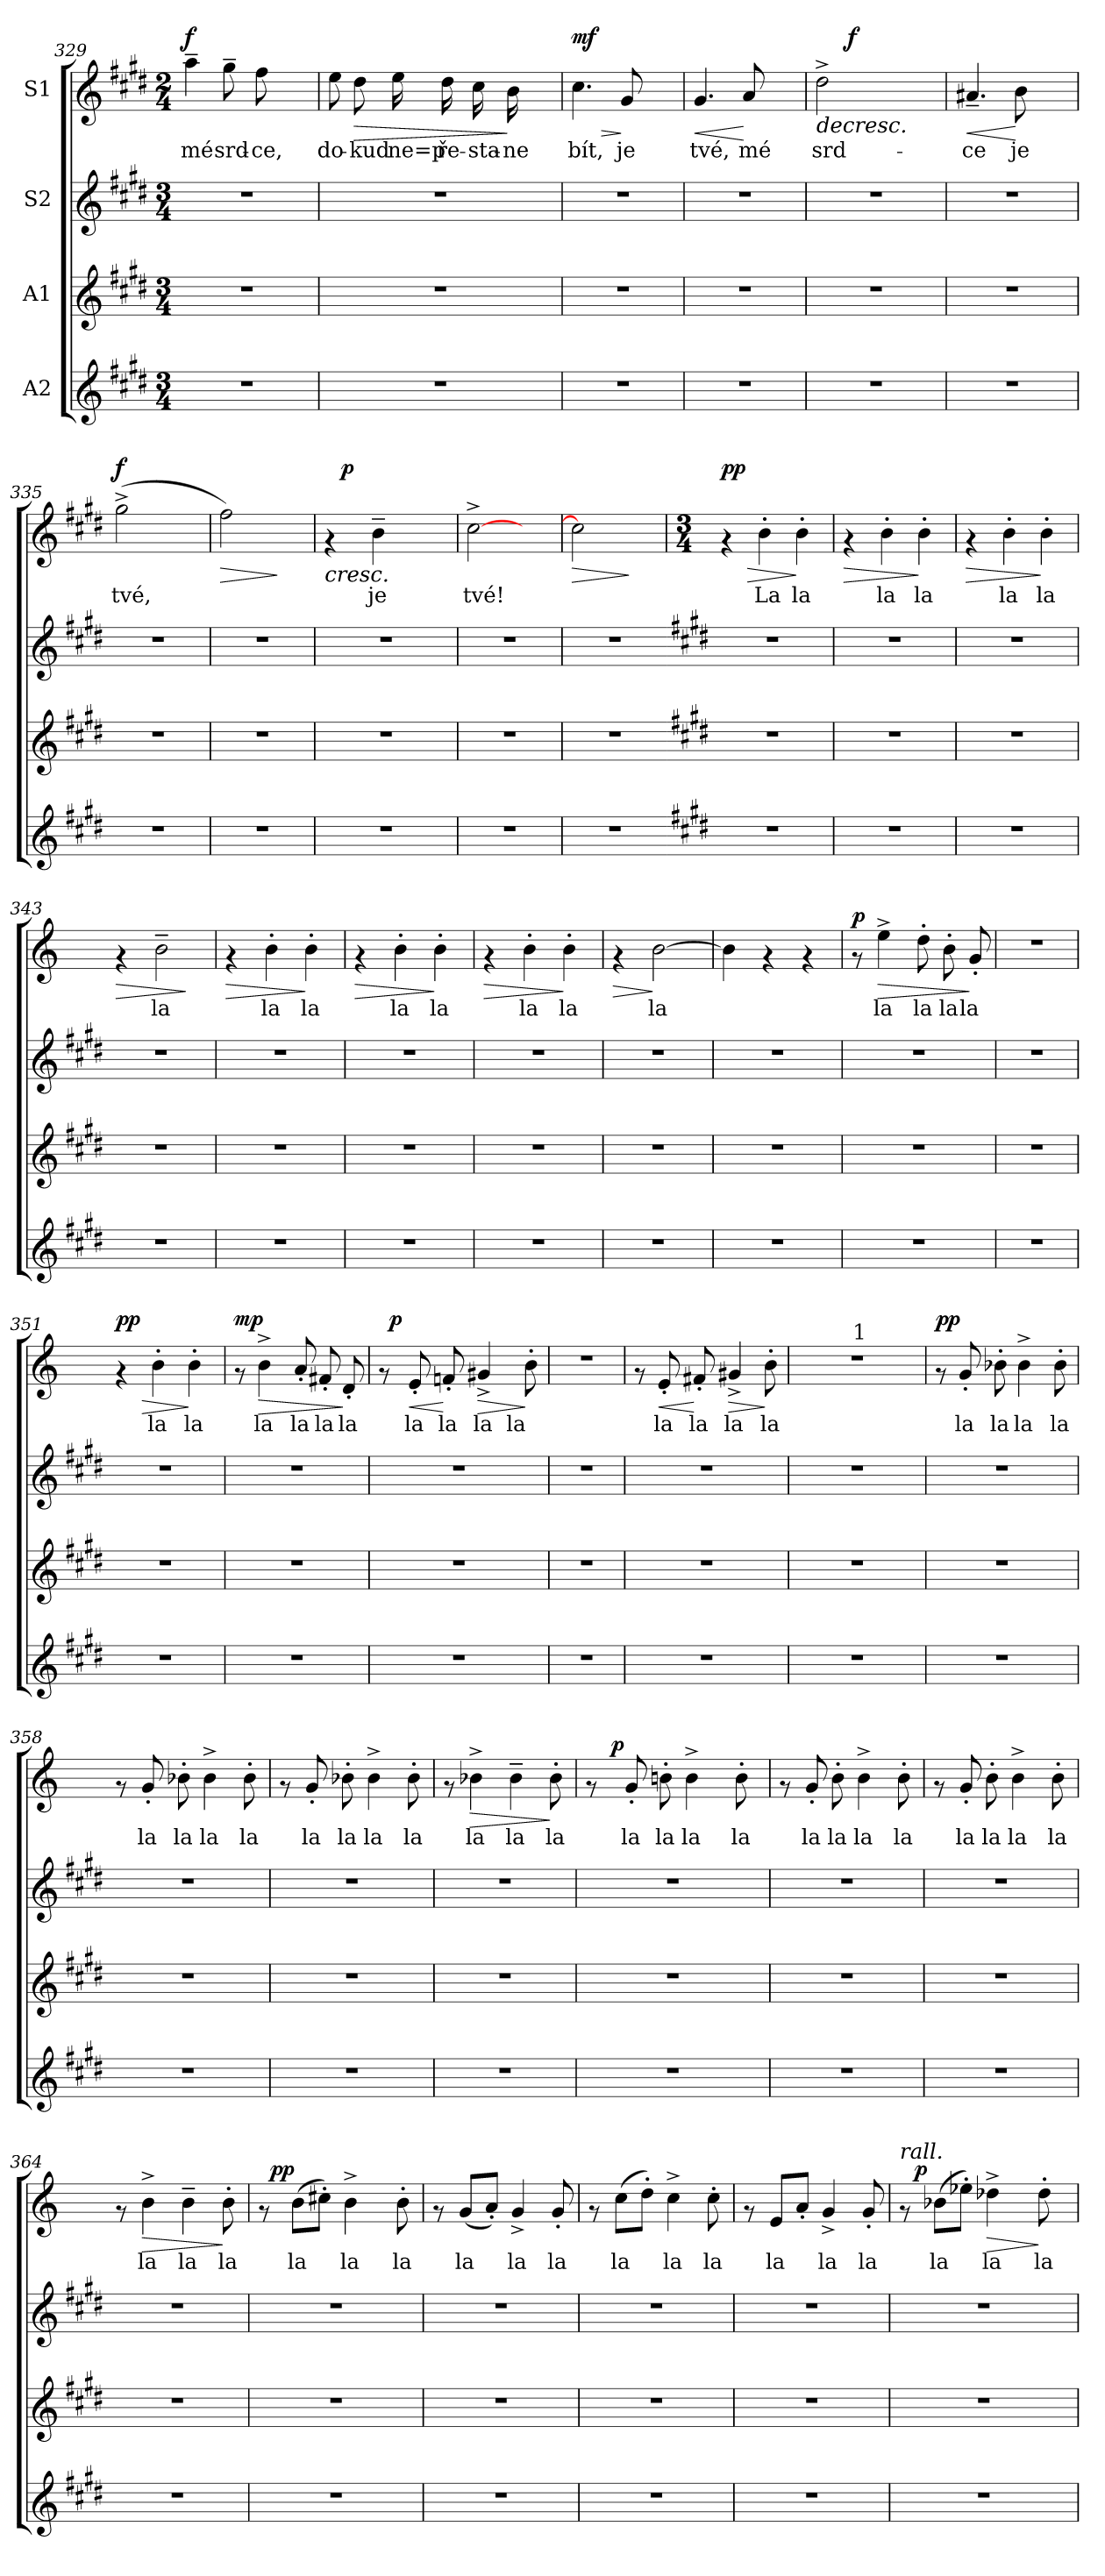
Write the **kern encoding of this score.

**kern	**kern	**kern	**kern	**text	**dynam
*part4	*part3	*part2	*part1	*part1	*part1
*staff4	*staff3	*staff2	*staff1	*staff1	*staff1
*I"A2	*I"A1	*I"S2	*I"S1	*	*
*clefG2	*clefG2	*clefG2	*clefG2	*	*
*k[f#c#g#d#]	*k[f#c#g#d#]	*k[f#c#g#d#]	*k[f#c#g#d#]	*	*
*E:	*E:	*E:	*E:	*	*
*M3/4	*M3/4	*M3/4	*M2/4	*	*
=329	=329	=329	=329	=329	=329
!	!	!	!	!LO:LY:b:rj	!LO:DY:a
2.r	2.r	2.r	4aa~>\	mé	f
!	!	!	!	!LO:LY:b:rj	!
.	.	.	8gg#~>\	srd-	.
!	!	!	!	!LO:LY:b:rj	!
.	.	.	8ff#\	-ce,	.
.	.	.	4ryy	.	.
=330	=330	=330	=330	=330	=330
!	!	!	!	!LO:LY:b:rj	!
2.r	2.r	2.r	8ee\	do-	.
!	!	!	!	!LO:LY:b:rj	!LO:HP:b
.	.	.	8dd#\	-kud	>
!	!	!	!	!LO:LY:b:rj	!
.	.	.	16ee\	ne=p	.
!	!	!	!	!LO:LY:b:rj	!
.	.	.	16dd#\	ře-	.
!	!	!	!	!LO:LY:b:rj	!
.	.	.	16cc#\	-sta-	.
!	!	!	!	!LO:LY:b:rj	!
.	.	.	16b\	-ne	]
.	.	.	4ryy	.	.
=331	=331	=331	=331	=331	=331
!	!	!	!	!LO:LY:b:rj	!LO:HP:b
!	!	!	!	!	!LO:DY:n=1:a
2.r	2.r	2.r	4.cc#\	bít,	> mf
!	!	!	!	!LO:LY:b:rj	!
.	.	.	8g#/	je	]
.	.	.	4ryy	.	.
!!LO:LB:g=z
=332	=332	=332	=332	=332	=332
!	!	!	!	!LO:LY:b:rj	!LO:HP:b
2.r	2.r	2.r	4.g#/	tvé,	<
!	!	!	!	!LO:LY:b:rj	!
.	.	.	8a/	mé	[
.	.	.	4ryy	.	.
=333	=333	=333	=333	=333	=333
!	!	!	!LO:TX:a:i:t=più	!	!
!	!	!	!	!LO:LY:b:rj	!LO:HP:b
*	*	*	*^	*	*
2.r	2.r	2.r	2dd#^>\	8ryy	srd-	>
.	.	.	.	64ryy	.	.
!	!	!	!	!	!	!LO:DY:a
.	.	.	.	2ryy	.	f
.	.	.	4ryy	.	.	]
.	.	.	.	16..ryy	.	.
=334	=334	=334	=334	=334	=334	=334
!	!	!	!	!	!LO:LY:b:rj	!LO:HP:b
*	*	*	*v	*v	*	*
2.r	2.r	2.r	4.a#X~</	-ce	<
!	!	!	!	!LO:LY:b:rj	!
.	.	.	8b\	je	[
.	.	.	4ryy	.	.
=335	=335	=335	=335	=335	=335
!	!	!	!	!LO:LY:b:rj	!LO:DY:a
2.r	2.r	2.r	(>2gg#^>\	tvé,	f
.	.	.	4ryy	.	.
=336	=336	=336	=336	=336	=336
!	!	!	!	!LO:LY:b:rj	!LO:HP:b
2.r	2.r	2.r	2ff#\)	.	>
.	.	.	4ryy	.	]
=337	=337	=337	=337	=337	=337
!	!	!	!	!	!LO:HP:b
*	*	*	*^	*	*
2.r	2.r	2.r	4rf	16ryy	.	<
!	!	!	!	!	!	!LO:DY:a
.	.	.	.	2ryy	.	p
!	!	!	!	!	!LO:LY:b:rj	!
.	.	.	4b~>\	.	je	[
.	.	.	4ryy	.	.	.
.	.	.	.	8.ryy	.	.
=338	=338	=338	=338	=338	=338	=338
!	!	!	!	!	!LO:LY:b:rj	!
*	*	*	*v	*v	*	*
2.r	2.r	2.r	[>2cc#^>\	tvé!	.
.	.	.	4ryy	.	.
=339	=339	=339	=339	=339	=339
!	!	!	!	!LO:LY:b:rj	!LO:HP:b
2.r	2.r	2.r	2cc#\]	.	>
.	.	.	4ryy	.	]
=340	=340	=340	=340!	=340!	=340!
*	*	*	*k[]	*	*
*	*	*	*C:	*	*
*	*	*	*M3/4	*	*
!	!	!	!	!	!LO:HP:b
!	!	!	!	!	!LO:DY:n=1:a
2.r	2.r	2.r	4rf	.	> pp
!	!	!	!	!LO:LY:b:rj	!
.	.	.	4b'>\	La	.
!	!	!	!	!LO:LY:b:rj	!
.	.	.	4b'>\	la	]
=341	=341	=341	=341	=341	=341
!	!	!	!	!	!LO:HP:b
2.r	2.r	2.r	4rf	.	>
!	!	!	!	!LO:LY:b:rj	!
.	.	.	4b'>\	la	.
!	!	!	!	!LO:LY:b:rj	!
.	.	.	4b'>\	la	]
=342	=342	=342	=342	=342	=342
!	!	!	!	!	!LO:HP:b
2.r	2.r	2.r	4rf	.	>
!	!	!	!	!LO:LY:b:rj	!
.	.	.	4b'>\	la	.
!	!	!	!	!LO:LY:b:rj	!
.	.	.	4b'>\	la	]
=343	=343	=343	=343	=343	=343
!	!	!	!	!	!LO:HP:b
2.r	2.r	2.r	4rf	.	>
!	!	!	!	!LO:LY:b:rj	!
.	.	.	2b~>\	la	.
.	.	.	.	.	]
=344	=344	=344	=344	=344	=344
!	!	!	!	!	!LO:HP:b
2.r	2.r	2.r	4rf	.	>
!	!	!	!	!LO:LY:b:rj	!
.	.	.	4b'>\	la	.
!	!	!	!	!LO:LY:b:rj	!
.	.	.	4b'>\	la	]
=345	=345	=345	=345	=345	=345
!	!	!	!	!	!LO:HP:b
2.r	2.r	2.r	4rf	.	>
!	!	!	!	!LO:LY:b:rj	!
.	.	.	4b'>\	la	.
!	!	!	!	!LO:LY:b:rj	!
.	.	.	4b'>\	la	]
=346	=346	=346	=346	=346	=346
!	!	!	!	!	!LO:HP:b
2.r	2.r	2.r	4rf	.	>
!	!	!	!	!LO:LY:b:rj	!
.	.	.	4b'>\	la	.
!	!	!	!	!LO:LY:b:rj	!
.	.	.	4b'>\	la	]
=347	=347	=347	=347	=347	=347
!	!	!	!	!	!LO:HP:b
2.r	2.r	2.r	4rf	.	>
!	!	!	!	!LO:LY:b:rj	!
.	.	.	[>2b\	la	]
=348	=348	=348	=348	=348	=348
!	!	!	!	!LO:LY:b:rj	!
2.r	2.r	2.r	4b\]	.	.
.	.	.	4rf	.	.
.	.	.	4rf	.	.
!!LO:LB:g=z
=349	=349	=349	=349	=349	=349
!	!	!	!	!	!LO:DY:a
2.r	2.r	2.r	8rf	.	p
!	!	!	!	!LO:LY:b:rj	!LO:HP:b
.	.	.	4ee^>\	la	>
!	!	!	!	!LO:LY:b:rj	!
.	.	.	8dd'>\	la	.
!	!	!	!	!LO:LY:b:rj	!
.	.	.	8b'>\	la	.
!	!	!	!	!LO:LY:b:rj	!
.	.	.	8g'</	la	]
=350	=350	=350	=350	=350	=350
2.r	2.r	2.r	2.r	.	.
=351	=351	=351	=351	=351	=351
!	!	!	!	!	!LO:HP:b
!	!	!	!	!	!LO:DY:n=1:a
2.r	2.r	2.r	4rf	.	> pp
!	!	!	!	!LO:LY:b:rj	!
.	.	.	4b'>\	la	.
!	!	!	!	!LO:LY:b:rj	!
.	.	.	4b'>\	la	]
=352	=352	=352	=352	=352	=352
!	!	!	!	!	!LO:DY:a
2.r	2.r	2.r	8rf	.	mp
!	!	!	!	!LO:LY:b:rj	!LO:HP:b
.	.	.	4b^>\	la	>
!	!	!	!	!LO:LY:b:rj	!
.	.	.	8a'</	la	.
!	!	!	!	!LO:LY:b:rj	!
.	.	.	8f#X'</	la	.
!	!	!	!	!LO:LY:b:rj	!
.	.	.	8d'</	la	]
=353	=353	=353	=353	=353	=353
*	*	*	*^	*	*
2.r	2.r	2.r	8rf	32ryy	.	.
!	!	!	!	!	!	!LO:DY:a
.	.	.	.	2ryy	.	p
!	!	!	!	!	!LO:LY:b:rj	!LO:HP:b
.	.	.	8e'</	.	la	<
!	!	!	!	!	!LO:LY:b:rj	!
.	.	.	8fn'</	.	la	[
!	!	!	!	!	!LO:LY:b:rj	!LO:HP:b
.	.	.	4g#X^</	.	la	>
.	.	.	.	8..ryy	.	.
!	!	!	!	!	!LO:LY:b:rj	!
.	.	.	8b'>\	.	la	]
*	*	*	*v	*v	*	*
=354	=354	=354	=354	=354	=354
2.r	2.r	2.r	2.r	.	.
=355	=355	=355	=355	=355	=355
2.r	2.r	2.r	8rf	.	.
!	!	!	!	!LO:LY:b:rj	!LO:HP:b
.	.	.	8e'</	la	<
!	!	!	!	!LO:LY:b:rj	!
.	.	.	8f#X'</	la	[
!	!	!	!	!LO:LY:b:rj	!LO:HP:b
.	.	.	4g#X^</	la	>
!	!	!	!	!LO:LY:b:rj	!
.	.	.	8b'>\	la	]
!!LO:LB:g=z
=356	=356	=356	=356	=356	=356
*	*	*	*^	*	*
2.r	2.r	2.r	2.r	4ryy	.	.
.	.	.	.	16ryy	.	.
.	.	.	.	64ryy	.	.
!	!	!	!	!LO:TX:a:t=1	!	!
.	.	.	.	4ryy	.	.
.	.	.	.	8ryy	.	.
.	.	.	.	32.ryy	.	.
=357	=357	=357	=357	=357	=357	=357
!	!	!	!	!	!	!LO:DY:a
*	*	*	*v	*v	*	*
2.r	2.r	2.r	8rf	.	pp
!	!	!	!	!LO:LY:b:rj	!
.	.	.	8g'</	la	.
!	!	!	!	!LO:LY:b:rj	!
.	.	.	8b-X'>\	la	.
!	!	!	!	!LO:LY:b:rj	!
.	.	.	4b-^>\	la	.
!	!	!	!	!LO:LY:b:rj	!
.	.	.	8b-'>\	la	.
=358	=358	=358	=358	=358	=358
2.r	2.r	2.r	8rf	.	.
!	!	!	!	!LO:LY:b:rj	!
.	.	.	8g'</	la	.
!	!	!	!	!LO:LY:b:rj	!
.	.	.	8b-X'>\	la	.
!	!	!	!	!LO:LY:b:rj	!
.	.	.	4b-^>\	la	.
!	!	!	!	!LO:LY:b:rj	!
.	.	.	8b-'>\	la	.
=359	=359	=359	=359	=359	=359
2.r	2.r	2.r	8rf	.	.
!	!	!	!	!LO:LY:b:rj	!
.	.	.	8g'</	la	.
!	!	!	!	!LO:LY:b:rj	!
.	.	.	8b-X'>\	la	.
!	!	!	!	!LO:LY:b:rj	!
.	.	.	4b-^>\	la	.
!	!	!	!	!LO:LY:b:rj	!
.	.	.	8b-'>\	la	.
=360	=360	=360	=360	=360	=360
2.r	2.r	2.r	8rf	.	.
!	!	!	!	!LO:LY:b:rj	!LO:HP:b
.	.	.	4b-X^>\	la	>
!	!	!	!	!LO:LY:b:rj	!
.	.	.	4b-~>\	la	.
!	!	!	!	!LO:LY:b:rj	!
.	.	.	8b-'>\	la	]
=361	=361	=361	=361	=361	=361
*	*	*	*^	*	*
2.r	2.r	2.r	8rf	16ryy	.	.
.	.	.	.	64ryy	.	.
!	!	!	!	!	!	!LO:DY:a
.	.	.	.	2ryy	.	p
!	!	!	!	!	!LO:LY:b:rj	!
.	.	.	8g'</	.	la	.
!	!	!	!	!	!LO:LY:b:rj	!
.	.	.	8bn'>\	.	la	.
!	!	!	!	!	!LO:LY:b:rj	!
.	.	.	4b^>\	.	la	.
.	.	.	.	8ryy	.	.
!	!	!	!	!	!LO:LY:b:rj	!
.	.	.	8b'>\	.	la	.
.	.	.	.	32.ryy	.	.
*	*	*	*v	*v	*	*
!!LO:PB:g=z
=362	=362	=362	=362	=362	=362
2.r	2.r	2.r	8rf	.	.
!	!	!	!	!LO:LY:b:rj	!
.	.	.	8g'</	la	.
!	!	!	!	!LO:LY:b:rj	!
.	.	.	8b'>\	la	.
!	!	!	!	!LO:LY:b:rj	!
.	.	.	4b^>\	la	.
!	!	!	!	!LO:LY:b:rj	!
.	.	.	8b'>\	la	.
=363	=363	=363	=363	=363	=363
2.r	2.r	2.r	8rf	.	.
!	!	!	!	!LO:LY:b:rj	!
.	.	.	8g'</	la	.
!	!	!	!	!LO:LY:b:rj	!
.	.	.	8b'>\	la	.
!	!	!	!	!LO:LY:b:rj	!
.	.	.	4b^>\	la	.
!	!	!	!	!LO:LY:b:rj	!
.	.	.	8b'>\	la	.
=364	=364	=364	=364	=364	=364
2.r	2.r	2.r	8rf	.	.
!	!	!	!	!LO:LY:b:rj	!LO:HP:b
.	.	.	4b^>\	la	>
!	!	!	!	!LO:LY:b:rj	!
.	.	.	4b~>\	la	.
!	!	!	!	!LO:LY:b:rj	!
.	.	.	8b'>\	la	]
=365	=365	=365	=365	=365	=365
*	*	*	*^	*	*
2.r	2.r	2.r	8rf	32ryy	.	.
!	!	!	!	!	!	!LO:DY:a
.	.	.	.	2ryy	.	pp
!	!	!	!	!	!LO:LY:b:rj	!
.	.	.	(>8b\L	.	la	.
!	!	!	!	!	!LO:LY:b:rj	!
.	.	.	8cc#X'>\J)	.	.	.
!	!	!	!	!	!LO:LY:b:rj	!
.	.	.	4b^>\	.	la	.
.	.	.	.	8..ryy	.	.
!	!	!	!	!	!LO:LY:b:rj	!
.	.	.	8b'>\	.	la	.
*	*	*	*v	*v	*	*
=366	=366	=366	=366	=366	=366
2.r	2.r	2.r	8rf	.	.
!	!	!	!	!LO:LY:b:rj	!
.	.	.	(<8g/L	la	.
!	!	!	!	!LO:LY:b:rj	!
.	.	.	8a'</J)	.	.
!	!	!	!	!LO:LY:b:rj	!
.	.	.	4g^</	la	.
!	!	!	!	!LO:LY:b:rj	!
.	.	.	8g'</	la	.
=367	=367	=367	=367	=367	=367
2.r	2.r	2.r	8rf	.	.
!	!	!	!	!LO:LY:b:rj	!
.	.	.	(>8cc\L	la	.
!	!	!	!	!LO:LY:b:rj	!
.	.	.	8dd'>\J)	.	.
!	!	!	!	!LO:LY:b:rj	!
.	.	.	4cc^>\	la	.
!	!	!	!	!LO:LY:b:rj	!
.	.	.	8cc'>\	la	.
!!LO:LB:g=z
=368	=368	=368	=368	=368	=368
2.r	2.r	2.r	8rf	.	.
!	!	!	!	!LO:LY:b:rj	!
.	.	.	8e/L	la	.
!	!	!	!	!LO:LY:b:rj	!
.	.	.	8a'</J	.	.
!	!	!	!	!LO:LY:b:rj	!
.	.	.	4g^</	la	.
!	!	!	!	!LO:LY:b:rj	!
.	.	.	8g'</	la	.
=369	=369	=369	=369	=369	=369
*	*	*	*^	*	*
!	!	!	!LO:TX:a:i:t=rall.	!	!	!
2.r	2.r	2.r	8rf	32.ryy	.	.
!	!	!	!	!	!	!LO:DY:a
.	.	.	.	2ryy	.	p
!	!	!	!	!	!LO:LY:b:rj	!
.	.	.	(>8b-X\L	.	la	.
!	!	!	!	!	!LO:LY:b:rj	!
.	.	.	8ee-X'>\J)	.	.	.
!	!	!	!	!	!LO:LY:b:rj	!LO:HP:b
.	.	.	4dd-X^>\	.	la	>
.	.	.	.	8ryy	.	.
!	!	!	!	!	!LO:LY:b:rj	!
.	.	.	8dd-'>\	.	la	]
.	.	.	.	16ryy	.	.
.	.	.	.	64ryy	.	.
*	*	*	*v	*v	*	*
=	=	=	=	=	=
*-	*-	*-	*-	*-	*-
